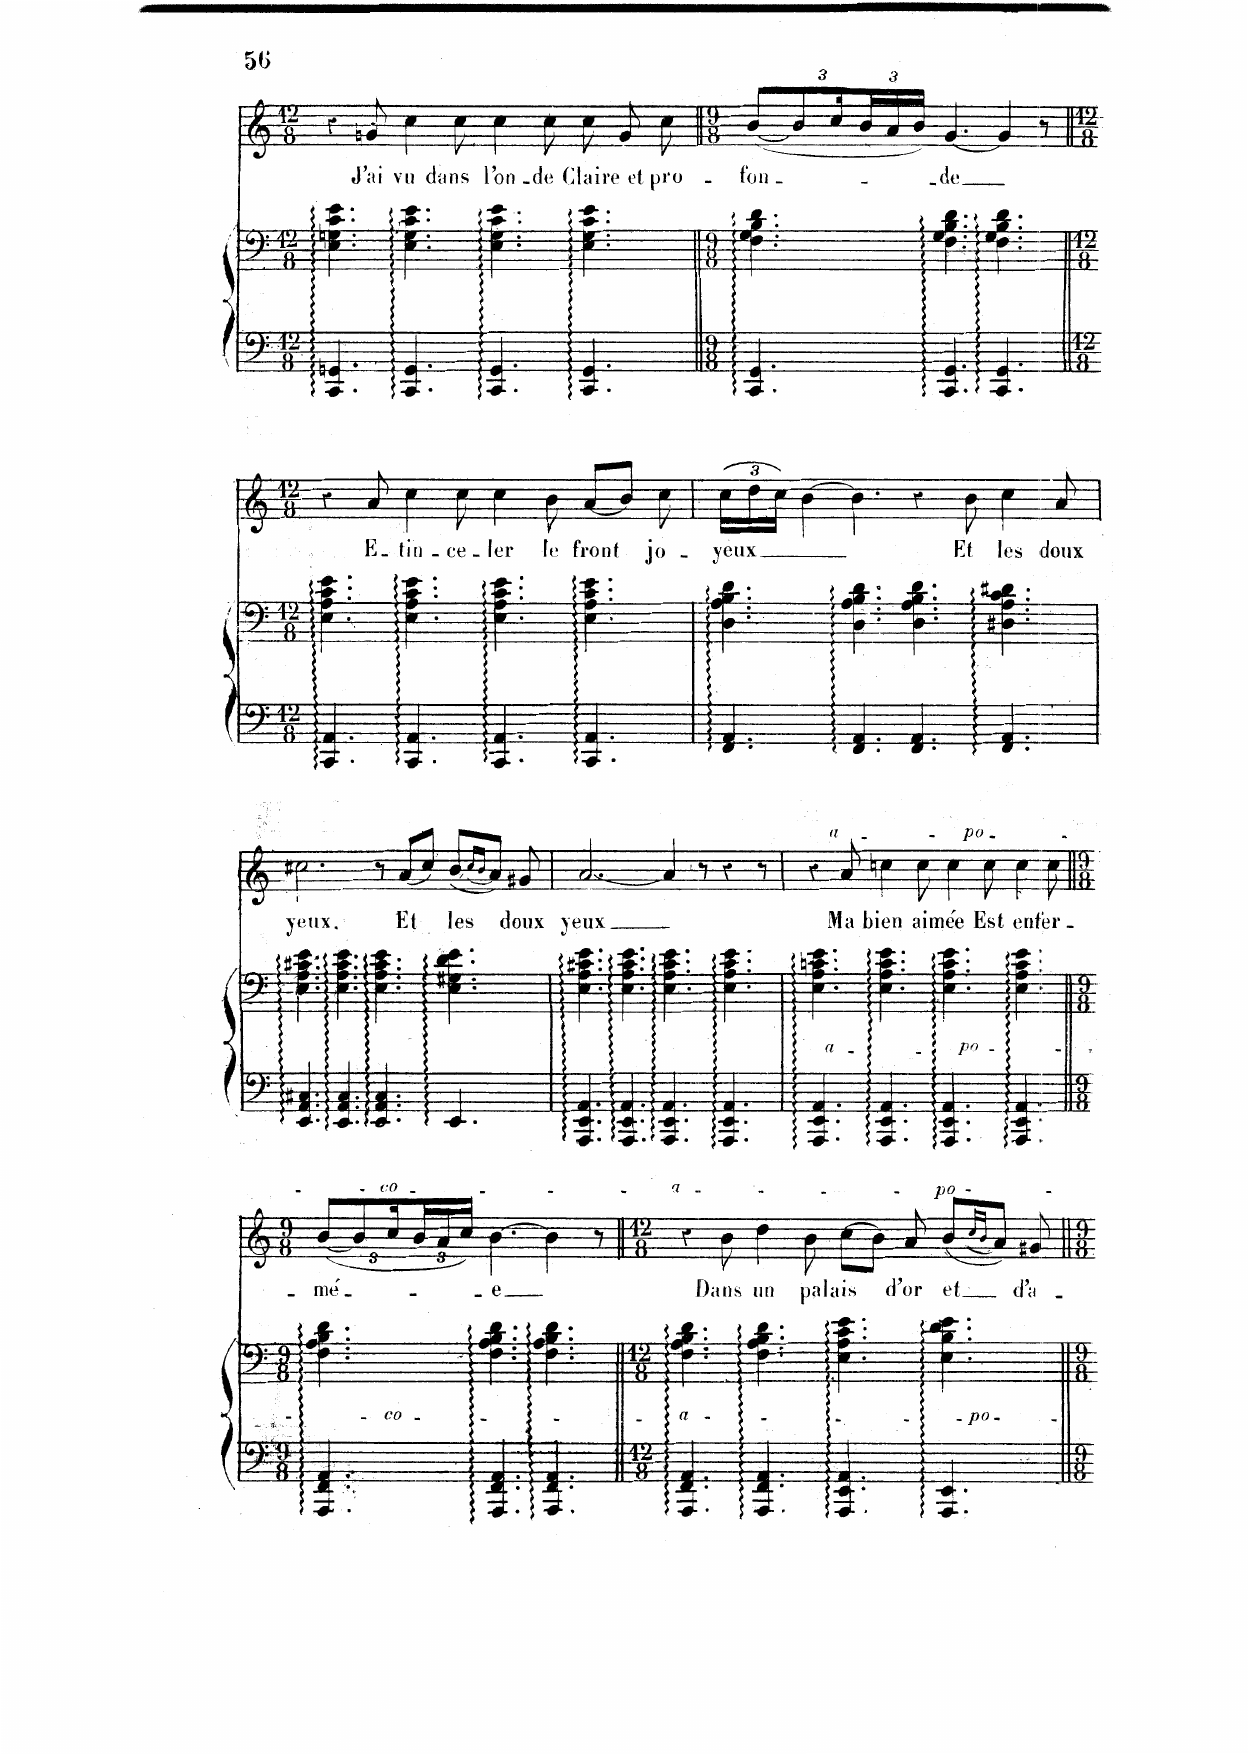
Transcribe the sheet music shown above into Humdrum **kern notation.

**kern	**kern	**kern	**text
*part2	*part2	*part1	*part1
*staff3	*staff2	*staff1	*staff1
*I"Piano	*	*I"Chant Voice	*
*I'Pno	*	*	*
*clefF4	*clefF4	*clefG2	*
*k[]	*k[]	*k[]	*
*M12/8	*M12/8	*M12/8	*
=10	=10	=10	=10
4.CC/ 4.GGn/	4.E\ 4.Gn\ 4.c\ 4.e\	4r	.
.	.	8gn/	J’ai
4.CC/ 4.GG/	4.E\ 4.G\ 4.c\ 4.e\	4cc\	vu
.	.	8cc\	dans
4.CC/ 4.GG/	4.E\ 4.G\ 4.c\ 4.e\	4cc\	l’on-
.	.	8cc\	-de
4.CC/ 4.GG/	4.E\ 4.G\ 4.c\ 4.e\	8cc\	Claire
.	.	8g/	et
.	.	8cc\	pro-
=11||	=11||	=11||	=11||
*M9/8	*M9/8	*M9/8	*
4.CC/ 4.GG/	4.F\ 4.G\ 4.B\ 4.d\	([8b/L	-fon-
.	.	12b/]	.
.	.	24cc/L	.
.	.	24b/	.
.	.	24a/	.
.	.	24b/JJ)	.
4.CC/ 4.GG/	4.F\ 4.G\ 4.B\ 4.d\	[4.g/	-de
4.CC/ 4.GG/	4.F\ 4.G\ 4.B\ 4.d\	4g/]	.
.	.	8r	.
=12||	=12||	=12||	=12||
*M12/8	*M12/8	*M12/8	*
4.CC/ 4.AA/	4.E\ 4.A\ 4.c\ 4.e\	4r	.
.	.	8a/	É-
4.CC/ 4.AA/	4.E\ 4.A\ 4.c\ 4.e\	4cc\	-tin-
.	.	8cc\	-ce-
4.CC/ 4.AA/	4.E\ 4.A\ 4.c\ 4.e\	4cc\	-ler
.	.	8b\	le
4.CC/ 4.AA/	4.E\ 4.A\ 4.c\ 4.e\	(8a/L	front
.	.	8b/J)	.
.	.	8cc\	jo-
=13	=13	=13	=13
4.FF/ 4.AA/	4.D\ 4.A\ 4.B\ 4.d\	24cc\LL	-yeux
.	.	24dd\	.
.	.	24cc\JJ	.
.	.	[4b\	.
4.FF/ 4.AA/	4.D\ 4.A\ 4.B\ 4.d\	4.b\]	.
4.FF/ 4.AA/	4.D\ 4.A\ 4.B\ 4.d\	4r	.
.	.	8b\	Et
4.FF/ 4.AA/	4.D#X\ 4.A\ 4.c\ 4.d#X\	4cc\	les
.	.	8a/	doux
=14	=14	=14	=14
4.EE/ 4.AA/ 4.C#X/	4.E\ 4.A\ 4.c#X\ 4.e\	2.cc#X\	yeux.
4.EE/ 4.AA/ 4.C#/	4.E\ 4.A\ 4.c#\ 4.e\	.	.
4.EE/ 4.AA/ 4.C#/	4.E\ 4.A\ 4.c#\ 4.e\	8r	.
.	.	(<8a/L	Et
.	.	8cc#/J)	.
4.EE/	4.E\ 4.G#X\ 4.d\ 4.e\	(8b/L	les
.	.	(16qcc#/LL	.
.	.	16qb/JJ	.
.	.	8a/J))	.
.	.	8g#X/	doux
=15	=15	=15	=15
4.AAA/ 4.EE/ 4.AA/	4.E\ 4.A\ 4.c#X\ 4.e\	[2.a/	yeux.
4.AAA/ 4.EE/ 4.AA/	4.E\ 4.A\ 4.c#\ 4.e\	.	.
4.AAA/ 4.EE/ 4.AA/	4.E\ 4.A\ 4.c#\ 4.e\	4a/]	.
.	.	8r	.
4.AAA/ 4.EE/ 4.AA/	4.E\ 4.A\ 4.c#\ 4.e\	4r	.
.	.	8r	.
=16	=16	=16	=16
!	!	!LO:TX:a:i:t=poco a poco crescendo	!
!	!LO:TX:b:i:t=poco a poco crescendo	!	!
4.AAA/ 4.EE/ 4.AA/	4.E\ 4.A\ 4.cn\ 4.e\	4r	.
.	.	8a/	Ma
4.AAA/ 4.EE/ 4.AA/	4.E\ 4.A\ 4.c\ 4.e\	4cc\	bien-
.	.	8cc\	-ai-
4.AAA/ 4.EE/ 4.AA/	4.E\ 4.A\ 4.c\ 4.e\	4cc\	-mée
.	.	8cc\	Est
4.AAA/ 4.EE/ 4.AA/	4.E\ 4.A\ 4.c\ 4.e\	4cc\	en-
.	.	8cc\	-fer-
=17||	=17||	=17||	=17||
*M9/8	*M9/8	*M9/8	*
4.AAA/ 4.FF/ 4.AA/	4.F\ 4.A\ 4.B\ 4.d\	([8b/L	– mé-
.	.	12b/]	.
.	.	24cc/L	.
.	.	24b/	.
.	.	24a/	.
.	.	24cc/JJ)	.
4.AAA/ 4.FF/ 4.AA/	4.F\ 4.A\ 4.B\ 4.d\	[4.b\	-e
4.AAA/ 4.FF/ 4.AA/	4.F\ 4.A\ 4.B\ 4.d\	4b\]	.
.	.	8r	.
=18||	=18||	=18||	=18||
*M12/8	*M12/8	*M12/8	*
4.AAA/ 4.FF/ 4.AA/	4.F\ 4.A\ 4.B\ 4.d\	4r	.
.	.	8b\	Dans
4.AAA/ 4.FF/ 4.AA/	4.F\ 4.A\ 4.B\ 4.d\	4dd\	un
.	.	8b\	pa-
4.AAA/ 4.EE/ 4.AA/	4.E\ 4.A\ 4.c\ 4.e\	(8cc\L	-lais
.	.	8b\J)	.
.	.	8a/	d’or
4.AAA/ 4.EE/	4.E\ 4.B\ 4.d\ 4.e\	(8b/L	et
.	.	(16qcc/LL	.
.	.	16qb/JJ	.
.	.	8a/J))	.
.	.	8g#X/	d’a-
=||	=||	=||	=||
*-	*-	*-	*-
